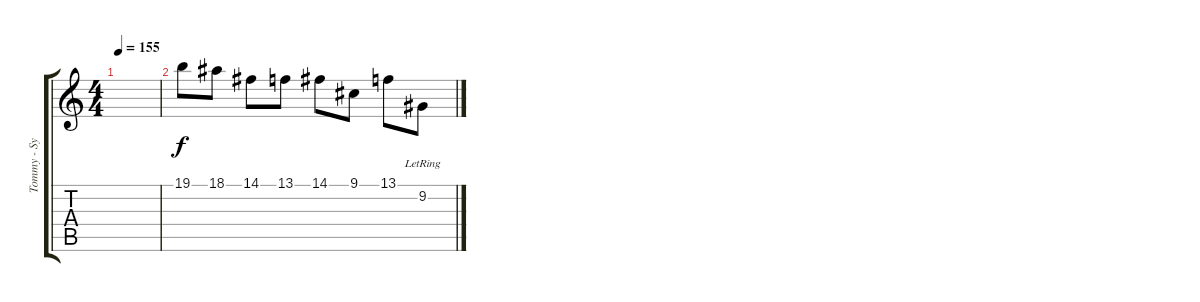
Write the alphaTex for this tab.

\track ("Tommy - Synth" "Tommy - Sy") {instrument pad5bowed}
\staff {score tabs}
\tuning (E4 B3 G3 D3 A2 E2) {hide}
\ts (4 4)
\tempo 155
\clef g2
\ks c
|
19.1.8 18.1.8 14.1.8 13.1.8 14.1.8 9.1.8 13.1.8 9.2{lr}.8
